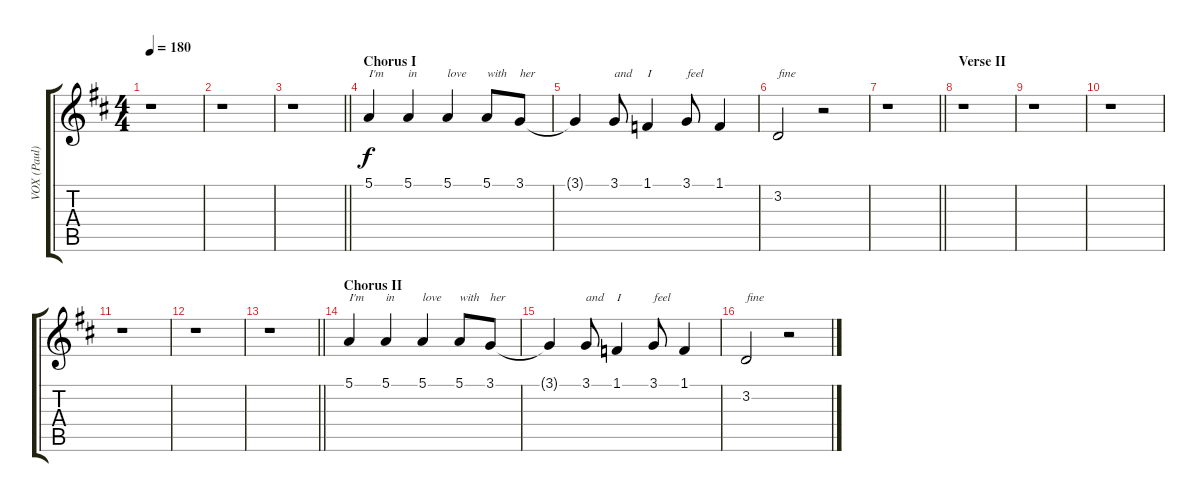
\track ("VOX (Paul)" "VOX (Paul)") {instrument tenorsax}
\staff {score tabs}
\tuning (E4 B3 G3 D3 A2 E2) {hide}
\ts (4 4)
\tempo 180
\clef g2
\ks d
r.1{dy f} |
r.1 |
\barLineRight lightlight
r.1 |
\section ("" "Chorus I")
5.1.4{txt "I'm"} 5.1.4{txt "in"} 5.1.4{txt "love"} 5.1.8{txt "with"} 3.1.8{txt "her"} |
3.1{t}.4 3.1.8{txt "and"} 1.1.4{txt "I"} 3.1.8{txt "feel"} 1.1.4 |
3.2.2{txt "fine"} r.2 |
\barLineRight lightlight
r.1 |
\section ("" "Verse II")
r.1 |
r.1 |
r.1 |
r.1 |
r.1 |
\barLineRight lightlight
r.1 |
\section ("" "Chorus II")
5.1.4{txt "I'm"} 5.1.4{txt "in"} 5.1.4{txt "love"} 5.1.8{txt "with"} 3.1.8{txt "her"} |
3.1{t}.4 3.1.8{txt "and"} 1.1.4{txt "I"} 3.1.8{txt "feel"} 1.1.4 |
3.2.2{txt "fine"} r.2
